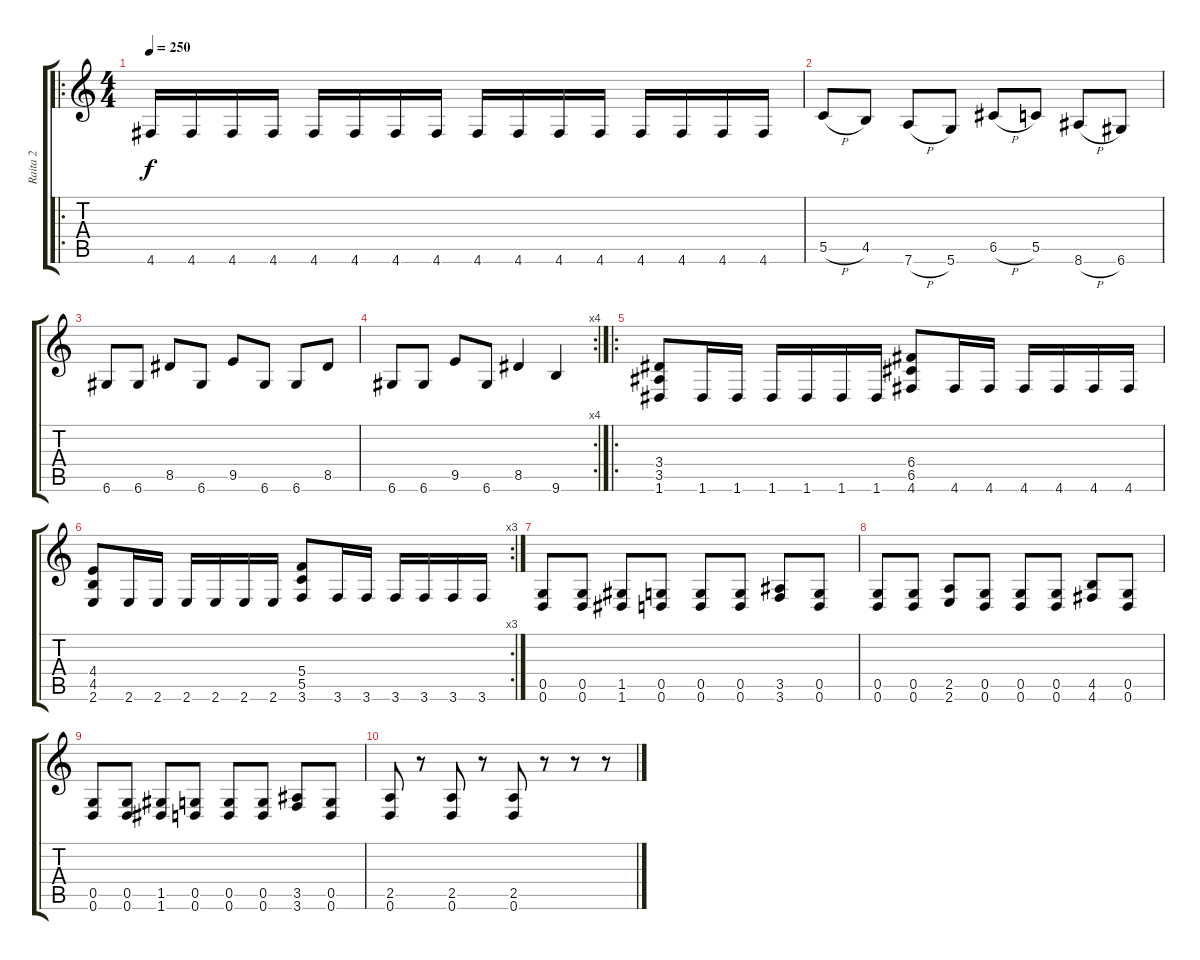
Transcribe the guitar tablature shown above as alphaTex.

\track ("Raita 2" "Raita 2") {instrument distortionguitar}
\staff {score tabs}
\tuning (D4 A3 F3 C3 G2 D2) {hide}
\ro
\ts (4 4)
\tempo 250
\clef g2
\ks c
4.6.16{dy f} 4.6.16 4.6.16 4.6.16 4.6.16 4.6.16 4.6.16 4.6.16 4.6.16 4.6.16 4.6.16 4.6.16 4.6.16 4.6.16 4.6.16 4.6.16 |
5.5{h}.8 4.5.8 7.6{h}.8 5.6.8 6.5{h}.8 5.5.8 8.6{h}.8 6.6.8 |
6.6.8 6.6.8 8.5.8 6.6.8 9.5.8 6.6.8 6.6.8 8.5.8 |
\rc 4
6.6.8 6.6.8 9.5.8 6.6.8 8.5.4 9.6.4 |
\ro
(3.4 3.5 1.6).8 1.6.16 1.6.16 1.6.16 1.6.16 1.6.16 1.6.16 (6.4 6.5 4.6).8 4.6.16 4.6.16 4.6.16 4.6.16 4.6.16 4.6.16 |
\rc 3
(4.4 4.5 2.6).8 2.6.16 2.6.16 2.6.16 2.6.16 2.6.16 2.6.16 (5.4 5.5 3.6).8 3.6.16 3.6.16 3.6.16 3.6.16 3.6.16 3.6.16 |
(0.5 0.6).8 (0.5 0.6).8 (1.5 1.6).8 (0.5 0.6).8 (0.5 0.6).8 (0.5 0.6).8 (3.5 3.6).8 (0.5 0.6).8 |
(0.5 0.6).8 (0.5 0.6).8 (2.5 2.6).8 (0.5 0.6).8 (0.5 0.6).8 (0.5 0.6).8 (4.5 4.6).8 (0.5 0.6).8 |
(0.5 0.6).8 (0.5 0.6).8 (1.5 1.6).8 (0.5 0.6).8 (0.5 0.6).8 (0.5 0.6).8 (3.5 3.6).8 (0.5 0.6).8 |
(2.5 0.6).8 r.8 (2.5 0.6).8 r.8 (2.5 0.6).8 r.8 r.8 r.8
